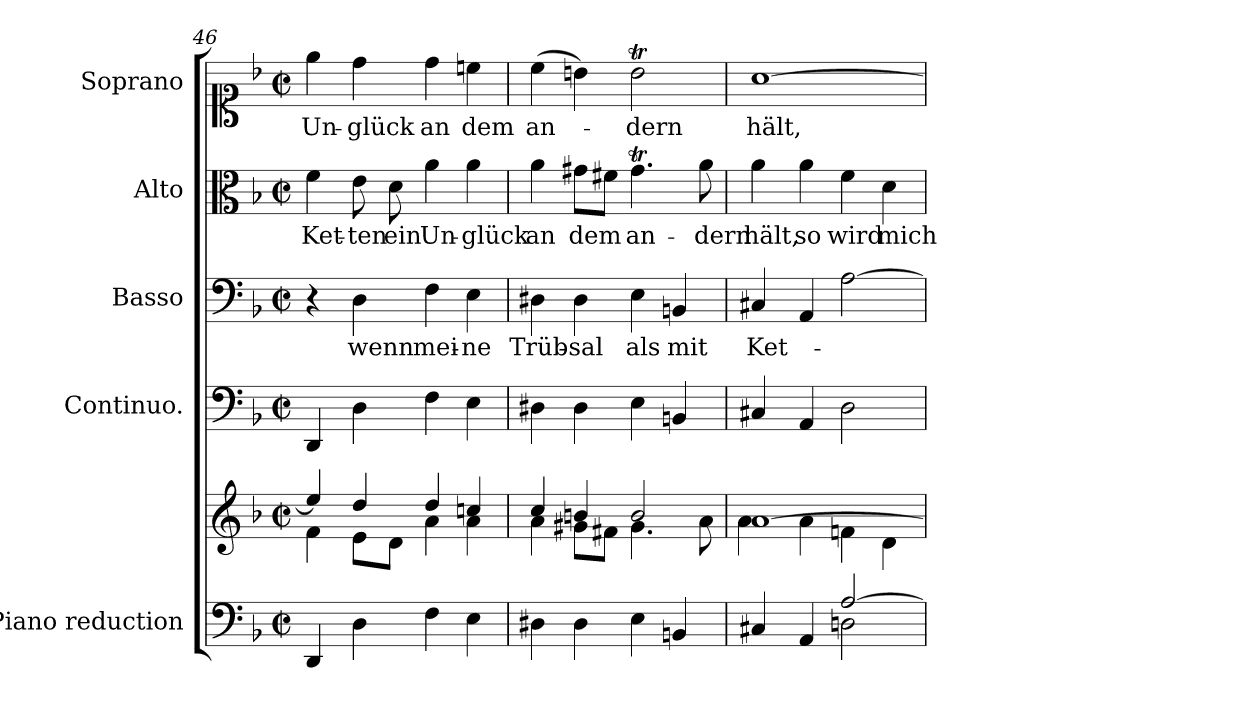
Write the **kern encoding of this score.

**kern	**kern	**kern	**kern	**text	**kern	**text	**kern	**text
*part5	*part5	*part4	*part3	*part3	*part2	*part2	*part1	*part1
*staff6	*staff5	*staff4	*staff3	*staff3	*staff2	*staff2	*staff1	*staff1
*I"Piano reduction	*	*I"Continuo.	*I"Basso	*	*I"Alto	*	*I"Soprano	*
*I'Pno	*	*	*	*	*	*	*	*
!!LO:PB:g=z
*clefF4	*clefG2	*clefF4	*clefF4	*	*clefC3	*	*clefC1	*
*k[b-]	*k[b-]	*k[b-]	*k[b-]	*	*k[b-]	*	*k[b-]	*
*F:	*F:	*F:	*F:	*	*F:	*	*F:	*
*M2/2	*M2/2	*M2/2	*M2/2	*	*M2/2	*	*M2/2	*
*met(c|)	*met(c|)	*met(c|)	*met(c|)	*	*met(c|)	*	*met(c|)	*
=46	=46	=46	=46	=46	=46	=46	=46	=46
*	*^	*	*	*	*	*	*	*
!	!	!	!	!	!	!	!LO:LY:b	!	!LO:LY:b
4DD/	4ee/]	4f\	4DD/	4r	.	4f\	Ket-	4ee\	Un-
!	!	!	!	!	!LO:LY:b	!	!LO:LY:b	!	!LO:LY:b
4D\	4dd/	8e\L	4D\	4D\	wenn	8e\	-ten	4dd\	-glück
!	!	!	!	!	!	!	!LO:LY:b	!	!
.	.	8d\J	.	.	.	8d\	ein	.	.
!	!	!	!	!	!LO:LY:b	!	!LO:LY:b	!	!LO:LY:b
4F\	4dd/	4a\	4F\	4F\	mei-	4a\	Un-	4dd\	an
!	!	!	!	!	!LO:LY:b	!	!LO:LY:b	!	!LO:LY:b
4E\	4ccn/	4a\	4E\	4E\	-ne	4a\	-glück	4ccn\	dem
=47	=47	=47	=47	=47	=47	=47	=47	=47	=47
!	!	!	!	!	!LO:LY:b	!	!LO:LY:b	!	!LO:LY:b
4D#X\	4cc/	4a\	4D#X\	4D#X\	Trüb-	4a\	an	(>4cc\	an-
!	!	!	!	!	!LO:LY:b	!	!LO:LY:b	!	!
4D#\	4bn/	8g#X\L	4D#\	4D#\	-sal	8g#X\L	dem	4bn\)	.
.	.	8f#X\J	.	.	.	8f#X\J	.	.	.
!	!	!	!	!	!LO:LY:b	!	!LO:LY:b	!	!LO:LY:b
4E\	2b/	4.g#\	4E\	4E\	als	4.g#t\	an-	2bt\	dern
!	!	!	!	!	!LO:LY:b	!	!	!	!
4BBn/	.	.	4BBn/	4BBn/	mit	.	.	.	.
!	!	!	!	!	!	!	!LO:LY:b	!	!
.	.	8a\	.	.	.	8a\	-dern	.	.
=48	=48	=48	=48	=48	=48	=48	=48	=48	=48
*^	*	*	*	*	*	*	*	*	*
!	!	!	!	!	!	!LO:LY:b	!	!LO:LY:b	!	!LO:LY:b
4C#X/	2ryy	[1a	4a\	4C#X/	4C#X/	Ket-	4a\	hält,	[1a	hält,
!	!	!	!	!	!	!	!	!LO:LY:b	!	!
4AA/	.	.	4a\	4AA/	4AA/	.	4a\	so	.	.
!	!	!	!	!	!	!	!	!LO:LY:b	!	!
[2A/	2Dn\	.	4fn\	2D\	[2A\	.	4f\	wird	.	.
!	!	!	!	!	!	!	!	!LO:LY:b	!	!
.	.	.	4d\	.	.	.	4d\	mich	.	.
*v	*v	*	*	*	*	*	*	*	*	*
*	*v	*v	*	*	*	*	*	*	*
=	=	=	=	=	=	=	=	=
*-	*-	*-	*-	*-	*-	*-	*-	*-
